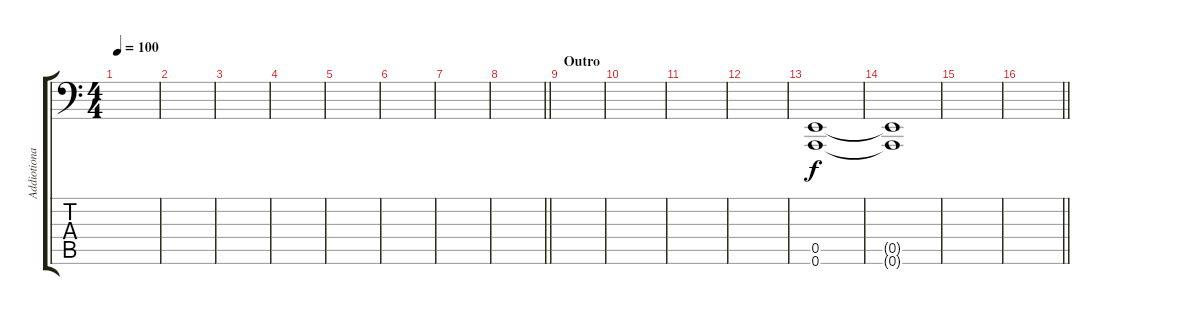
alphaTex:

\track ("Addiotional Effects" "Addiotiona") {instrument gunshot}
\staff {score tabs}
\tuning (B3 Gb3 D3 A2 E2 A1) {hide}
\ts (4 4)
\tempo 100
\clef f4
\ks c
|
|
|
|
|
|
|
\barLineRight lightlight
|
\section ("" "Outro")
|
|
|
|
(0.5 0.6).1 |
(0.5{t} 0.6{t}).1 |
|
\barLineRight lightlight
